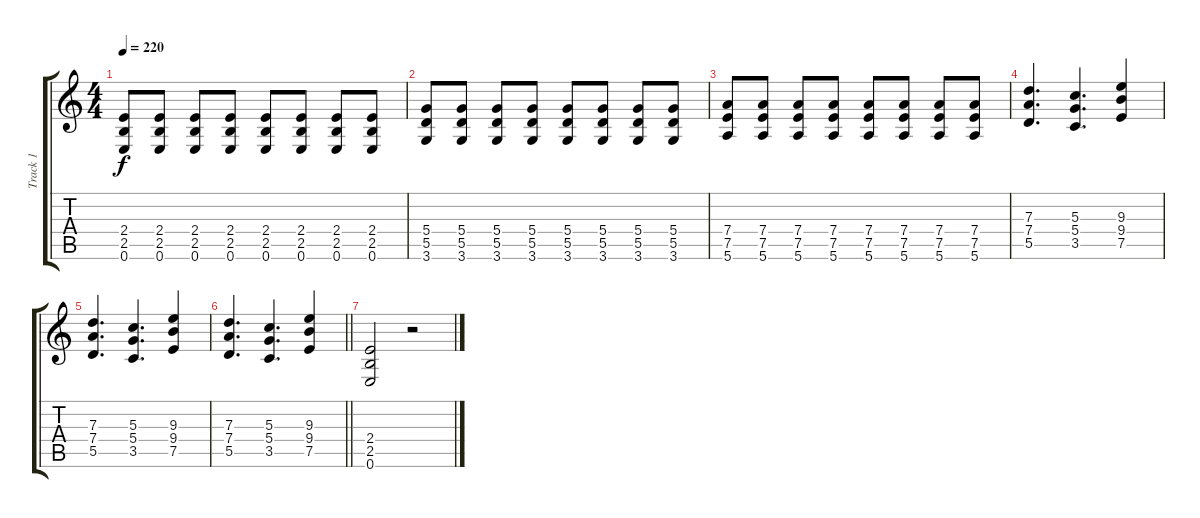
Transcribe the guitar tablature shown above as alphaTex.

\track ("Track 1" "Track 1") {instrument overdrivenguitar}
\staff {score tabs}
\tuning (E4 B3 G3 D3 A2 E2) {hide}
\ts (4 4)
\tempo 220
\clef g2
\ks c
(2.4 2.5 0.6).8{dy f} (2.4 2.5 0.6).8 (2.4 2.5 0.6).8 (2.4 2.5 0.6).8 (2.4 2.5 0.6).8 (2.4 2.5 0.6).8 (2.4 2.5 0.6).8 (2.4 2.5 0.6).8 |
(5.4 5.5 3.6).8 (5.4 5.5 3.6).8 (5.4 5.5 3.6).8 (5.4 5.5 3.6).8 (5.4 5.5 3.6).8 (5.4 5.5 3.6).8 (5.4 5.5 3.6).8 (5.4 5.5 3.6).8 |
(7.4 7.5 5.6).8 (7.4 7.5 5.6).8 (7.4 7.5 5.6).8 (7.4 7.5 5.6).8 (7.4 7.5 5.6).8 (7.4 7.5 5.6).8 (7.4 7.5 5.6).8 (7.4 7.5 5.6).8 |
(7.3 7.4 5.5).4{d} (5.3 5.4 3.5).4{d} (9.3 9.4 7.5).4 |
(7.3 7.4 5.5).4{d} (5.3 5.4 3.5).4{d} (9.3 9.4 7.5).4 |
\barLineRight lightlight
(7.3 7.4 5.5).4{d} (5.3 5.4 3.5).4{d} (9.3 9.4 7.5).4 |
(2.4 2.5 0.6).2 r.2
